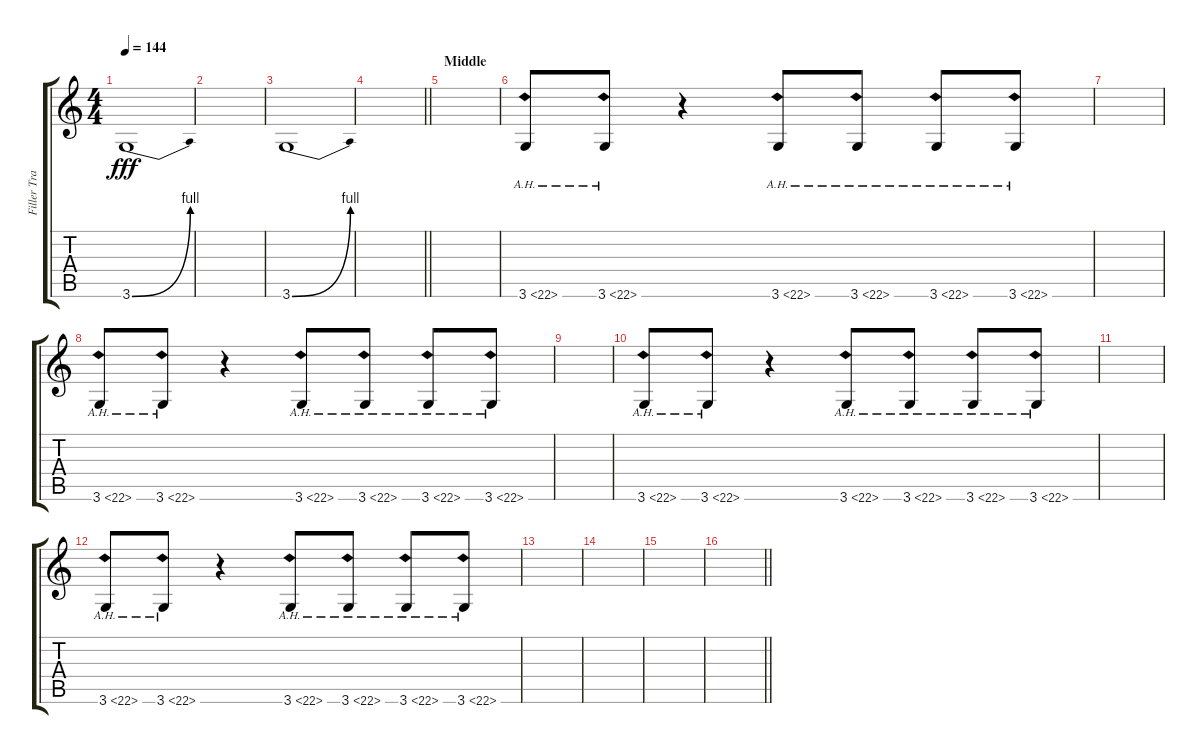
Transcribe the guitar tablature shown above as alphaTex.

\track ("Filler Track" "Filler Tra") {instrument distortionguitar}
\staff {score tabs}
\tuning (E4 B3 G3 D3 A2 E2) {hide}
\ts (4 4)
\tempo 144
\clef g2
\ks c
3.6{be (bend 0 0 60 4)}.1{dy fff} |
|
3.6{be (bend 0 0 60 4)}.1 |
\barLineRight lightlight
|
\section ("" "Middle")
|
3.6{ah 19}.8 3.6{ah 19}.8 r.4 3.6{ah 19}.8 3.6{ah 19}.8 3.6{ah 19}.8 3.6{ah 19}.8 |
|
3.6{ah 19}.8 3.6{ah 19}.8 r.4 3.6{ah 19}.8 3.6{ah 19}.8 3.6{ah 19}.8 3.6{ah 19}.8 |
|
3.6{ah 19}.8 3.6{ah 19}.8 r.4 3.6{ah 19}.8 3.6{ah 19}.8 3.6{ah 19}.8 3.6{ah 19}.8 |
|
3.6{ah 19}.8 3.6{ah 19}.8 r.4 3.6{ah 19}.8 3.6{ah 19}.8 3.6{ah 19}.8 3.6{ah 19}.8 |
|
|
|
\barLineRight lightlight
